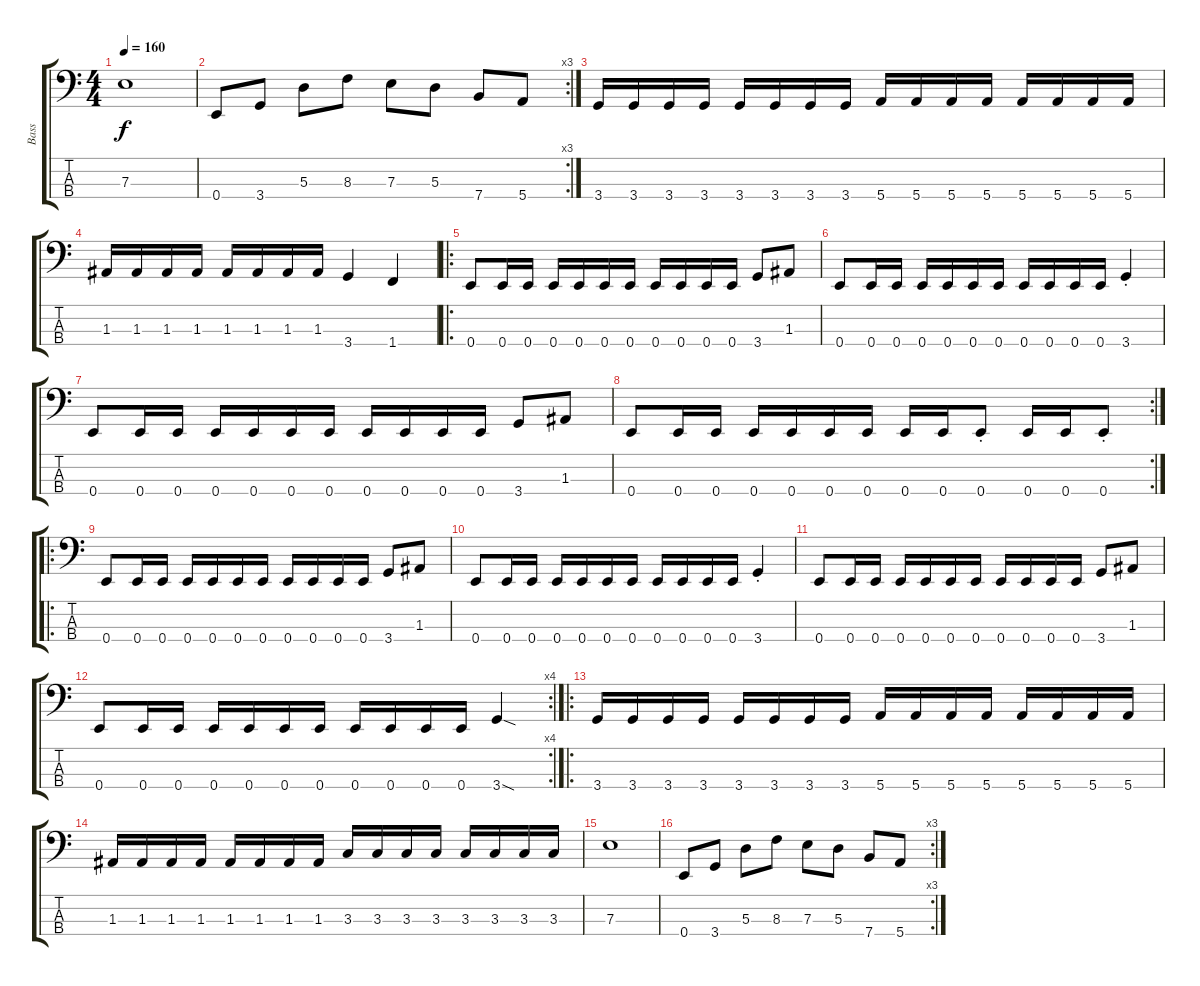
\track ("Bass" "Bass") {instrument electricbasspick}
\staff {score tabs}
\tuning (G2 D2 A1 E1) {hide}
\ts (4 4)
\tempo 160
\clef f4
\ks c
7.3.1{dy f} |
\rc 3
0.4.8 3.4.8 5.3.8 8.3.8 7.3.8 5.3.8 7.4.8 5.4.8 |
3.4.16 3.4.16 3.4.16 3.4.16 3.4.16 3.4.16 3.4.16 3.4.16 5.4.16 5.4.16 5.4.16 5.4.16 5.4.16 5.4.16 5.4.16 5.4.16 |
1.3.16 1.3.16 1.3.16 1.3.16 1.3.16 1.3.16 1.3.16 1.3.16 3.4.4 1.4.4 |
\ro
0.4.8 0.4.16 0.4.16 0.4.16 0.4.16 0.4.16 0.4.16 0.4.16 0.4.16 0.4.16 0.4.16 3.4.8 1.3.8 |
0.4.8 0.4.16 0.4.16 0.4.16 0.4.16 0.4.16 0.4.16 0.4.16 0.4.16 0.4.16 0.4.16 3.4{st}.4 |
0.4.8 0.4.16 0.4.16 0.4.16 0.4.16 0.4.16 0.4.16 0.4.16 0.4.16 0.4.16 0.4.16 3.4.8 1.3.8 |
\rc 2
0.4.8 0.4.16 0.4.16 0.4.16 0.4.16 0.4.16 0.4.16 0.4.16 0.4.16 0.4{st}.8 0.4.16 0.4.16 0.4{st}.8 |
\ro
0.4.8 0.4.16 0.4.16 0.4.16 0.4.16 0.4.16 0.4.16 0.4.16 0.4.16 0.4.16 0.4.16 3.4.8 1.3.8 |
0.4.8 0.4.16 0.4.16 0.4.16 0.4.16 0.4.16 0.4.16 0.4.16 0.4.16 0.4.16 0.4.16 3.4{st}.4 |
0.4.8 0.4.16 0.4.16 0.4.16 0.4.16 0.4.16 0.4.16 0.4.16 0.4.16 0.4.16 0.4.16 3.4.8 1.3.8 |
\rc 4
0.4.8 0.4.16 0.4.16 0.4.16 0.4.16 0.4.16 0.4.16 0.4.16 0.4.16 0.4.16 0.4.16 3.4{sod}.4 |
\ro
3.4.16 3.4.16 3.4.16 3.4.16 3.4.16 3.4.16 3.4.16 3.4.16 5.4.16 5.4.16 5.4.16 5.4.16 5.4.16 5.4.16 5.4.16 5.4.16 |
1.3.16 1.3.16 1.3.16 1.3.16 1.3.16 1.3.16 1.3.16 1.3.16 3.3.16 3.3.16 3.3.16 3.3.16 3.3.16 3.3.16 3.3.16 3.3.16 |
7.3.1 |
\rc 3
0.4.8 3.4.8 5.3.8 8.3.8 7.3.8 5.3.8 7.4.8 5.4.8
